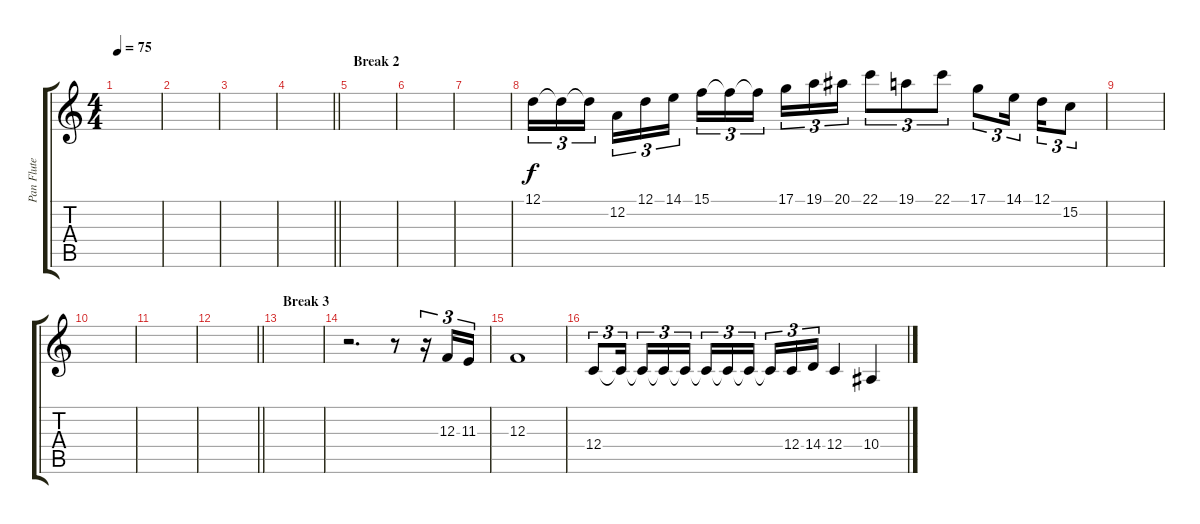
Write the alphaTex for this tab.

\track ("Pan Flute" "Pan Flute") {instrument flute}
\staff {score tabs}
\tuning (D4 A3 F3 C3 G2 D2) {hide}
\ts (4 4)
\tempo 75
\clef g2
\ks c
|
|
|
\barLineRight lightlight
|
\section ("" "Break 2")
|
|
|
12.1.16{tu (3 2) volume 12} 12.1{t}.16{tu (3 2)} 12.1{t}.16{tu (3 2) beam splitsecondary} 12.2.16{tu (3 2)} 12.1.16{tu (3 2)} 14.1.16{tu (3 2)} 15.1.16{tu (3 2)} 15.1{t}.16{tu (3 2)} 15.1{t}.16{tu (3 2) beam splitsecondary} 17.1.16{tu (3 2)} 19.1.16{tu (3 2)} 20.1.16{tu (3 2)} 22.1.8{tu (3 2)} 19.1.8{tu (3 2)} 22.1.8{tu (3 2)} 17.1.8{tu (3 2)} 14.1.16{tu (3 2) beam splitsecondary} 12.1.16{tu (3 2)} 15.2.8{tu (3 2)} |
|
|
|
\barLineRight lightlight
|
\section ("" "Break 3")
|
r.2{d} r.8 r.16{tu (3 2)} 12.3.16{tu (3 2)} 11.3.16{tu (3 2)} |
12.3.1 |
12.4.8{tu (3 2)} 12.4{t}.16{tu (3 2) beam splitsecondary} 12.4{t}.16{tu (3 2)} 12.4{t}.16{tu (3 2)} 12.4{t}.16{tu (3 2)} 12.4{t}.16{tu (3 2)} 12.4{t}.16{tu (3 2)} 12.4{t}.16{tu (3 2) beam splitsecondary} 12.4{t}.16{tu (3 2)} 12.4.16{tu (3 2)} 14.4.16{tu (3 2)} 12.4.4 10.4.4
